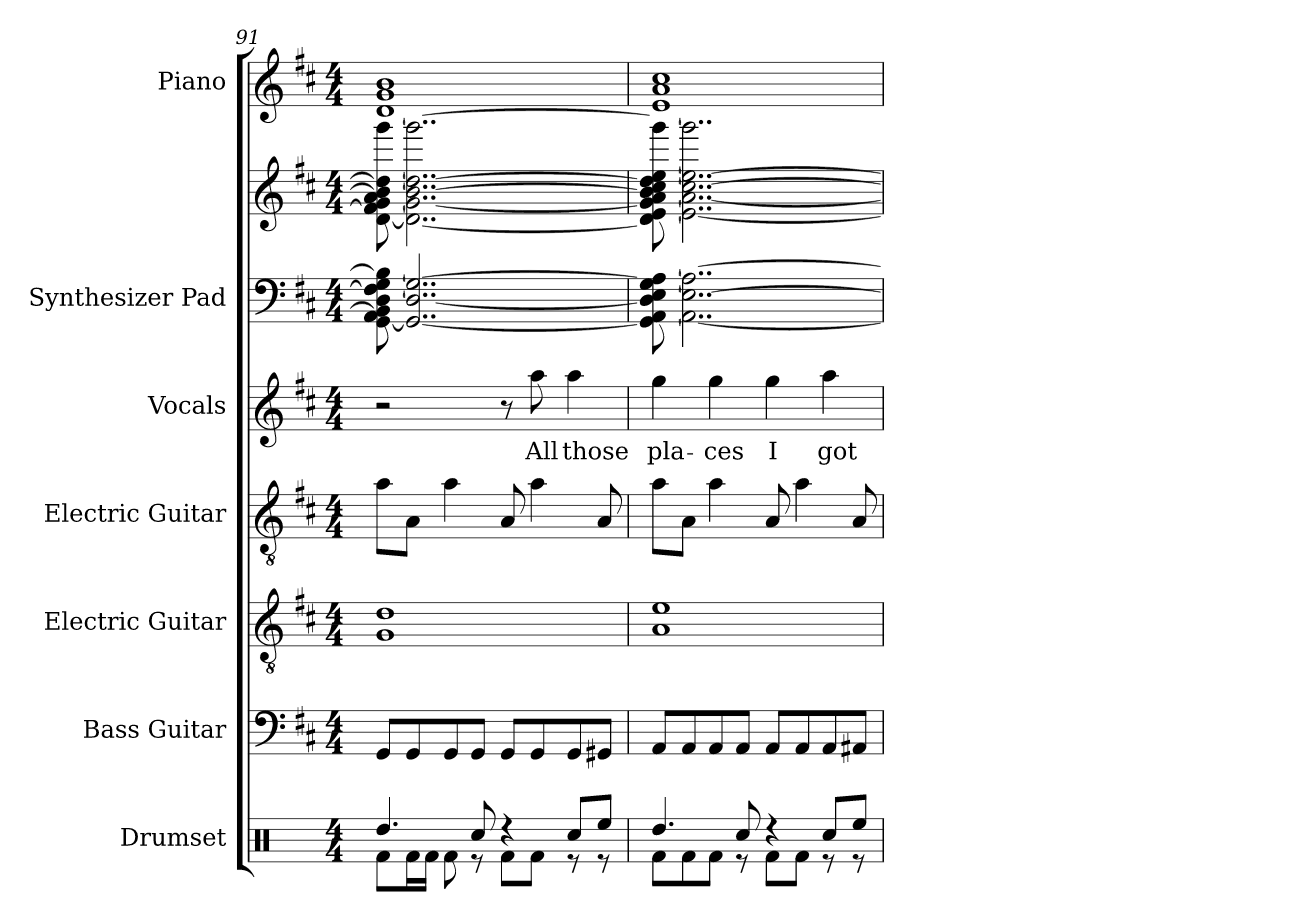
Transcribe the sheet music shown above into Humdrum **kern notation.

**kern	**kern	**kern	**kern	**kern	**text	**kern	**kern	**kern
*part7	*part6	*part5	*part4	*part3	*part3	*part2	*part2	*part1
*staff8	*staff7	*staff6	*staff5	*staff4	*staff4	*staff3	*staff2	*staff1
*I"Drumset	*I"Bass Guitar	*I"Electric Guitar	*I"Electric Guitar	*I"Vocals	*	*I"Synthesizer Pad	*	*I"Piano
*I'Drs.	*I'B. Guit.	*I'E. Guit.	*I'E. Guit.	*I'Voc.	*	*I'Syn.	*	*I'Pno.
*clefX	*clefF4	*clefGv2	*clefGv2	*clefG2	*	*clefF4	*clefG2	*clefG2
*	*ITrd7c12	*	*	*	*	*	*	*
*k[]	*k[f#c#]	*k[f#c#]	*k[f#c#]	*k[f#c#]	*	*k[f#c#]	*k[f#c#]	*k[f#c#]
*M4/4	*M4/4	*M4/4	*M4/4	*M4/4	*	*M4/4	*M4/4	*M4/4
=91	=91	=91	=91	=91	=91	=91	=91	=91
*^	*	*	*	*	*	*	*	*
4.Rdd/	8Rf\L	8GGG/L	1G 1d	8a\L	2r	.	[8GG\ 8AA\ 8BB\] [8D\ 8F#\] [8G\ 8B\]	[8d\ 8f#\] [8g\ 8a\ 8b\_ 8dd\_ [8ggg\	1d 1g 1b
.	16Rf\L	8GGG/	.	8A\J	.	.	2..GG/_ 2..D/_ 2..G/_	2..d\_ 2..g\_ 2..b\_ 2..dd\_ 2..ggg\_	.
.	16Rf\JJ	.	.	.	.	.	.	.	.
.	8Rf\	8GGG/	.	4a\	.	.	.	.	.
8Rcc/	8r	8GGG/J	.	.	.	.	.	.	.
4r	8Rf\L	8GGG/L	.	8A/	8r	.	.	.	.
!	!	!	!	!	!	!LO:LY:b	!	!	!
.	8Rf\J	8GGG/	.	4a\	8aa\	All	.	.	.
!	!	!	!	!	!	!LO:LY:b	!	!	!
8Rcc/L	8r	8GGG/	.	.	4aa\	those	.	.	.
8Ree/J	8r	8GGG#X/J	.	8A/	.	.	.	.	.
!!LO:PB:g=z
=92	=92	=92	=92	=92	=92	=92	=92	=92	=92
!	!	!	!	!	!	!LO:LY:b	!	!	!
4.Rdd/	8Rf\L	8AAA/L	1A 1e	8a\L	4gg\	pla-	8GG\] [8AA\ 8D\] [8E\ 8G\] [8A\	8d\] [8e\ 8g\] [8a\ 8b\] [8cc#\ 8dd\] [8ee\ 8ggg\_	1e 1a 1cc#
.	8Rf\	8AAA/	.	8A\J	.	.	2..AA\_ 2..E\_ 2..A\_	2..e\_ 2..a\_ 2..cc#\_ 2..ee\_ 2..ggg\]	.
!	!	!	!	!	!	!LO:LY:b	!	!	!
.	8Rf\J	8AAA/	.	4a\	4gg\	-ces	.	.	.
8Rcc/	8r	8AAA/J	.	.	.	.	.	.	.
!	!	!	!	!	!	!LO:LY:b	!	!	!
4r	8Rf\L	8AAA/L	.	8A/	4gg\	I	.	.	.
.	8Rf\J	8AAA/	.	4a\	.	.	.	.	.
!	!	!	!	!	!	!LO:LY:b	!	!	!
8Rcc/L	8r	8AAA/	.	.	4aa\	got	.	.	.
8Ree/J	8r	8AAA#X/J	.	8A/	.	.	.	.	.
*v	*v	*	*	*	*	*	*	*	*
=	=	=	=	=	=	=	=	=
*-	*-	*-	*-	*-	*-	*-	*-	*-
